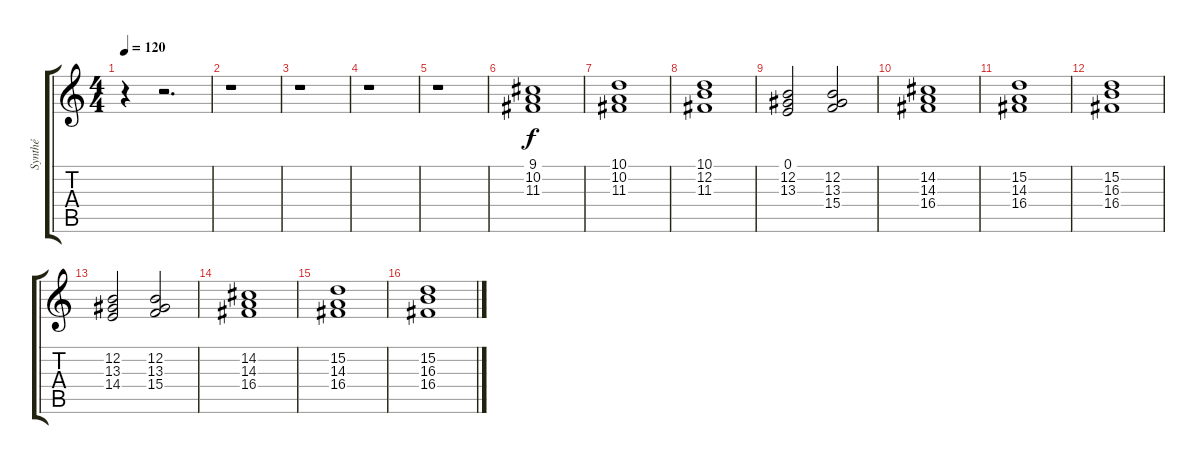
\track ("Synthé" "Synthé") {instrument synthstrings1}
\staff {score tabs}
\tuning (E4 B3 G3 D3 A2 E2) {hide}
\ts (4 4)
\tempo 120
\clef g2
\ks c
r.4{dy f instrument synthstrings1} r.2{d} |
r.1 |
r.1 |
r.1 |
r.1 |
(9.1 10.2 11.3).1 |
(10.1 10.2 11.3).1 |
(10.1 12.2 11.3).1 |
(0.1 12.2 13.3).2 (12.2 13.3 15.4).2 |
(14.2 14.3 16.4).1 |
(15.2 14.3 16.4).1 |
(15.2 16.3 16.4).1 |
(12.2 13.3 14.4).2 (12.2 13.3 15.4).2 |
(14.2 14.3 16.4).1 |
(15.2 14.3 16.4).1 |
(15.2 16.3 16.4).1
